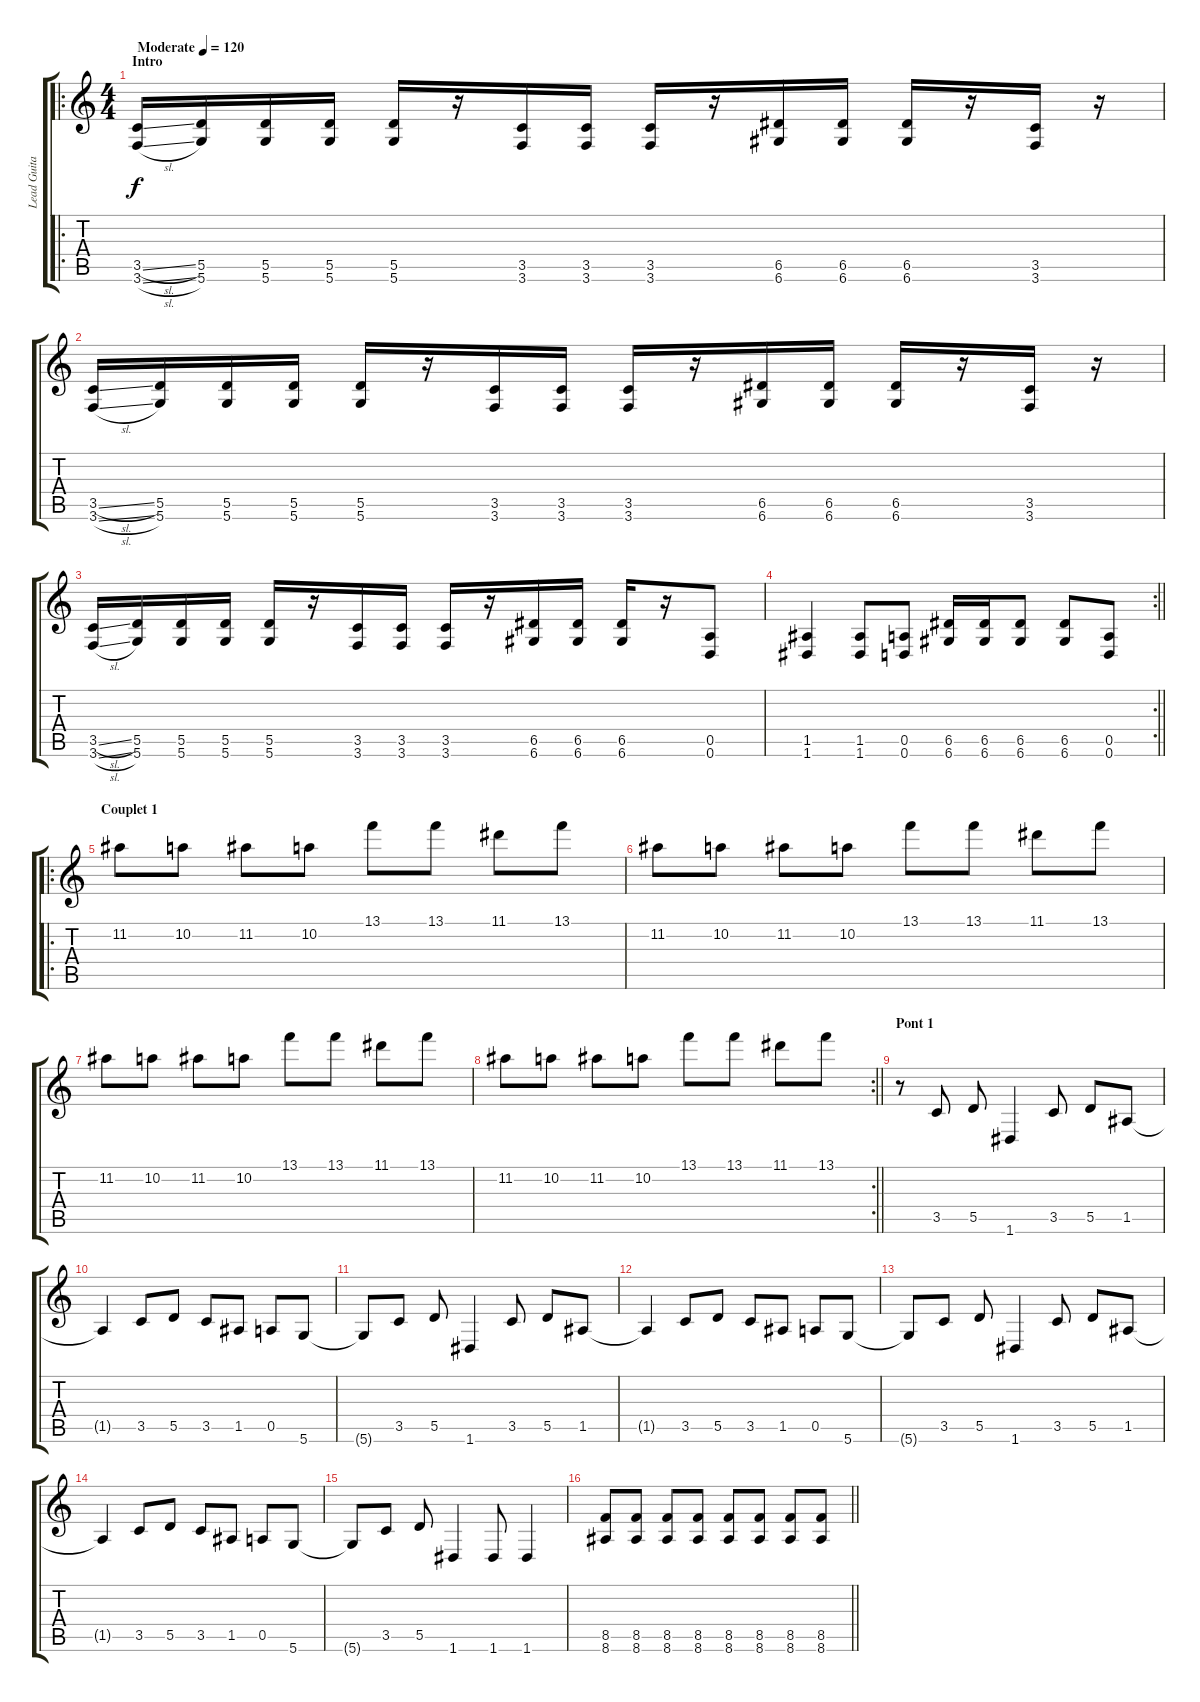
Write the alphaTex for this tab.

\track ("Lead Guitar" "Lead Guita") {instrument distortionguitar}
\staff {score tabs}
\tuning (E4 B3 G3 D3 A2 D2) {hide}
\ro
\ts (4 4)
\section ("" "Intro")
\tempo (120 "Moderate")
\clef g2
\ks c
(3.5{sl} 3.6{sl}).16{dy f instrument distortionguitar} (5.5 5.6).16 (5.5 5.6).16 (5.5 5.6).16 (5.5 5.6).16 r.16 (3.5 3.6).16 (3.5 3.6).16 (3.5 3.6).16 r.16 (6.5 6.6).16 (6.5 6.6).16 (6.5 6.6).16 r.16 (3.5 3.6).16 r.16 |
(3.5{sl} 3.6{sl}).16 (5.5 5.6).16 (5.5 5.6).16 (5.5 5.6).16 (5.5 5.6).16 r.16 (3.5 3.6).16 (3.5 3.6).16 (3.5 3.6).16 r.16 (6.5 6.6).16 (6.5 6.6).16 (6.5 6.6).16 r.16 (3.5 3.6).16 r.16 |
(3.5{sl} 3.6{sl}).16 (5.5 5.6).16 (5.5 5.6).16 (5.5 5.6).16 (5.5 5.6).16 r.16 (3.5 3.6).16 (3.5 3.6).16 (3.5 3.6).16 r.16 (6.5 6.6).16 (6.5 6.6).16 (6.5 6.6).16 r.16 (0.5 0.6).8 |
\rc 2
\barLineRight lightlight
(1.5 1.6).4 (1.5 1.6).8 (0.5 0.6).8 (6.5 6.6).16 (6.5 6.6).16 (6.5 6.6).8 (6.5 6.6).8 (0.5 0.6).8 |
\ro
\section ("" "Couplet 1")
11.2.8 10.2.8 11.2.8 10.2.8 13.1.8 13.1.8 11.1.8 13.1.8 |
11.2.8 10.2.8 11.2.8 10.2.8 13.1.8 13.1.8 11.1.8 13.1.8 |
11.2.8 10.2.8 11.2.8 10.2.8 13.1.8 13.1.8 11.1.8 13.1.8 |
\rc 2
\barLineRight lightlight
11.2.8 10.2.8 11.2.8 10.2.8 13.1.8 13.1.8 11.1.8 13.1.8 |
\section ("" "Pont 1")
r.8 3.5.8 5.5.8 1.6.4 3.5.8 5.5.8 1.5.8 |
1.5{t}.4 3.5.8 5.5.8 3.5.8 1.5.8 0.5.8 5.6.8 |
5.6{t}.8 3.5.8 5.5.8 1.6.4 3.5.8 5.5.8 1.5.8 |
1.5{t}.4 3.5.8 5.5.8 3.5.8 1.5.8 0.5.8 5.6.8 |
5.6{t}.8 3.5.8 5.5.8 1.6.4 3.5.8 5.5.8 1.5.8 |
1.5{t}.4 3.5.8 5.5.8 3.5.8 1.5.8 0.5.8 5.6.8 |
5.6{t}.8 3.5.8 5.5.8 1.6.4 1.6.8 1.6.4 |
\barLineRight lightlight
(8.5 8.6).8 (8.5 8.6).8 (8.5 8.6).8 (8.5 8.6).8 (8.5 8.6).8 (8.5 8.6).8 (8.5 8.6).8 (8.5 8.6).8
